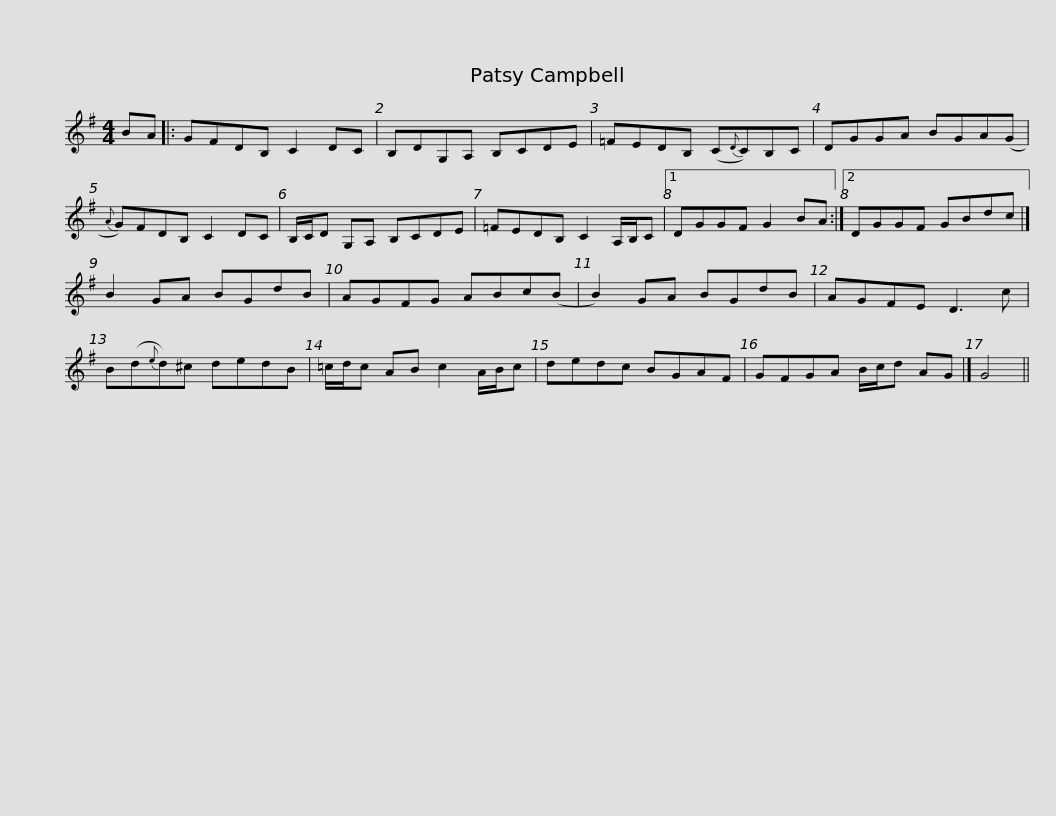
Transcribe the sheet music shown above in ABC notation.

X:1
L:1/8
M:4/4
I:linebreak $
K:G
V:1 treble
V:1
 BA |: GFDB, C2 DC | B,DG,A, B,CDE | =FEDB, (C{D}C)B,C | DGGA BGA(G |$ %5
{A} G)FDB, C2 DC | B,/C/D G,A, B,CDE | =FEDB, C2 A,/B,/C |1 DGGF G2 BA :|2 DGGF GBdc |]$ %10
 B2 GA BGdB | AGFG ABc(B | B2) GA BGdB | AGFE D3 c | B(d{e}d)^c dedB |$ %15
 =c/d/c AB c2 A/B/c | dedc BGAF | GFGA B/c/d AG |] G4 || %19
